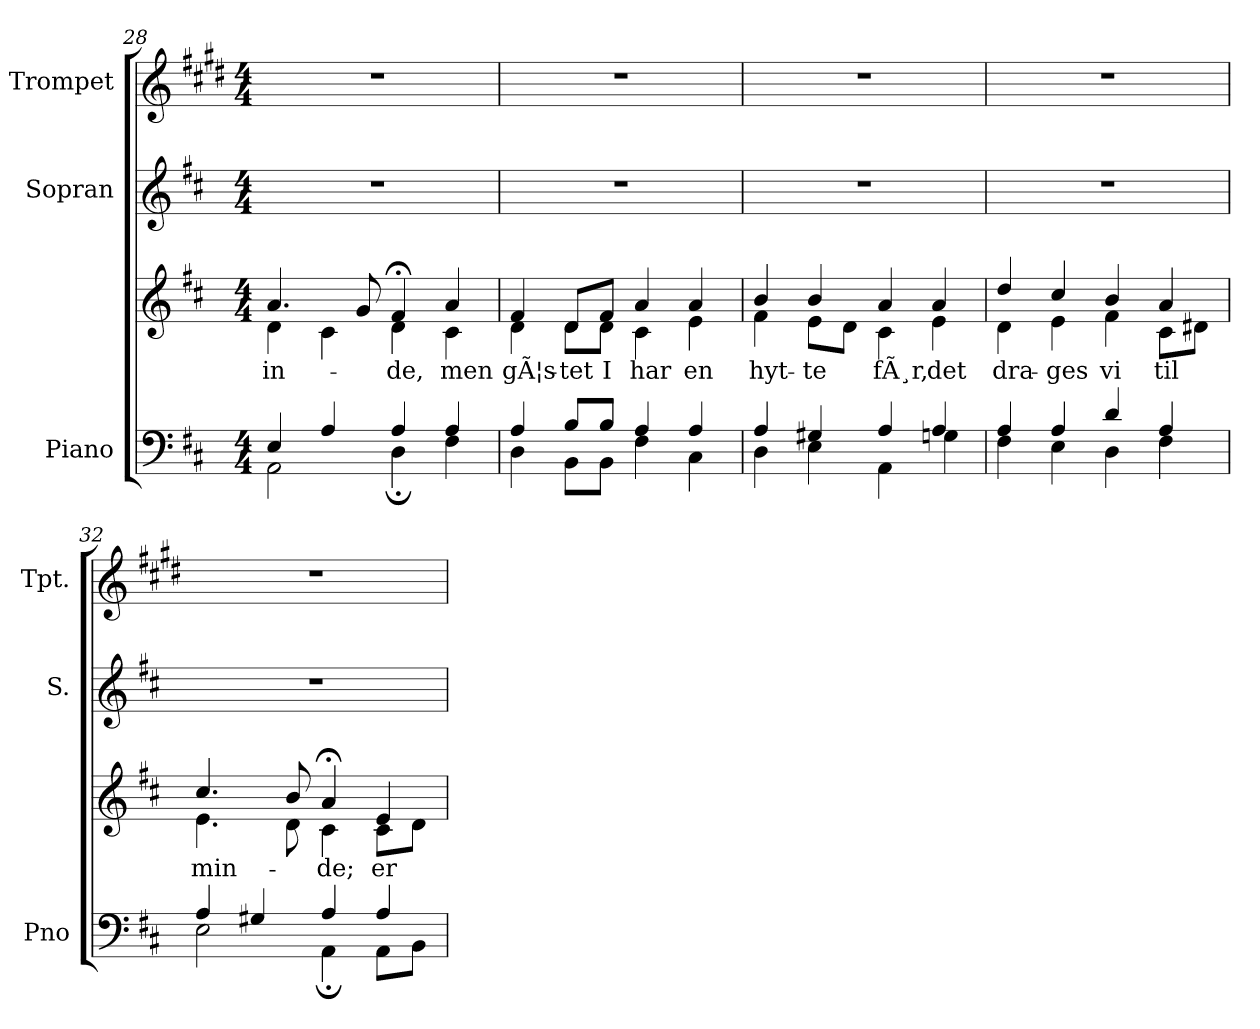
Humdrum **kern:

**kern	**kern	**text	**kern	**kern
*part3	*part3	*part3	*part2	*part1
*staff4	*staff3	*staff3	*staff2	*staff1
*I"Piano	*	*	*I"Sopran	*I"Trompet
*I'Pno	*	*	*I'S.	*I'Tpt.
*clefF4	*clefG2	*	*clefG2	*clefG2
*	*	*	*	*ITrd1c2
*k[f#c#]	*k[f#c#]	*	*k[f#c#]	*k[f#c#]
*M4/4	*M4/4	*	*M4/4	*M4/4
=28	=28	=28	=28	=28
*^	*	*	*	*
!	!	!	!LO:LY:b	!	!
*	*	*^	*	*	*
4E/	2AA\	4.a/	4d\	-in-	1r	1r
4A/	.	.	4c#\	.	.	.
.	.	8g/	.	.	.	.
!	!	!	!	!LO:LY:b	!	!
4A/	4D;\	4f#;</	4d\	-de,	.	.
!	!	!	!	!LO:LY:b	!	!
4A/	4F#\	4a/	4c#\	men	.	.
!!LO:PB:g=z
=29	=29	=29	=29	=29	=29	=29
!	!	!	!	!LO:LY:b	!	!
4A/	4D\	4f#/	4d\	gÃ¦s-	1r	1r
!	!	!	!	!LO:LY:b	!	!
8B/L	8BB\L	8d/L	8d\L	-tet	.	.
!	!	!	!	!LO:LY:b	!	!
8B/J	8BB\J	8f#/J	8d\J	I	.	.
!	!	!	!	!LO:LY:b	!	!
4A/	4F#\	4a/	4c#\	har	.	.
!	!	!	!	!LO:LY:b	!	!
4A/	4C#\	4a/	4e\	en	.	.
=30	=30	=30	=30	=30	=30	=30
!	!	!	!	!LO:LY:b	!	!
4A/	4D\	4b/	4f#\	hyt-	1r	1r
!	!	!	!	!LO:LY:b	!	!
4G#X/	4E\	4b/	8e\L	-te	.	.
.	.	.	8d\J	.	.	.
!	!	!	!	!LO:LY:b	!	!
4A/	4AA\	4a/	4c#\	fÃ¸r,	.	.
!	!	!	!	!LO:LY:b	!	!
4A/	4Gn\	4a/	4e\	det	.	.
=31	=31	=31	=31	=31	=31	=31
!	!	!	!	!LO:LY:b	!	!
4A/	4F#\	4dd/	4d\	dra-	1r	1r
!	!	!	!	!LO:LY:b	!	!
4A/	4E\	4cc#/	4e\	-ges	.	.
!	!	!	!	!LO:LY:b	!	!
4d/	4D\	4b/	4f#\	vi	.	.
!	!	!	!	!LO:LY:b	!	!
4A/	4F#\	4a/	8c#\L	til	.	.
.	.	.	8d#X\J	.	.	.
=32	=32	=32	=32	=32	=32	=32
!	!	!	!	!LO:LY:b	!	!
4A/	2E\	4.cc#/	4.e\	min-	1r	1r
4G#X/	.	.	.	.	.	.
.	.	8b/	8d\	.	.	.
!	!	!	!	!LO:LY:b	!	!
4A/	4AA;\	4a;</	4c#\	-de;	.	.
!	!	!	!	!LO:LY:b	!	!
4A/	8AA\L	4e/	8c#\L	er	.	.
.	8BB\J	.	8d\J	.	.	.
*v	*v	*	*	*	*	*
*	*v	*v	*	*	*
=	=	=	=	=
*-	*-	*-	*-	*-
